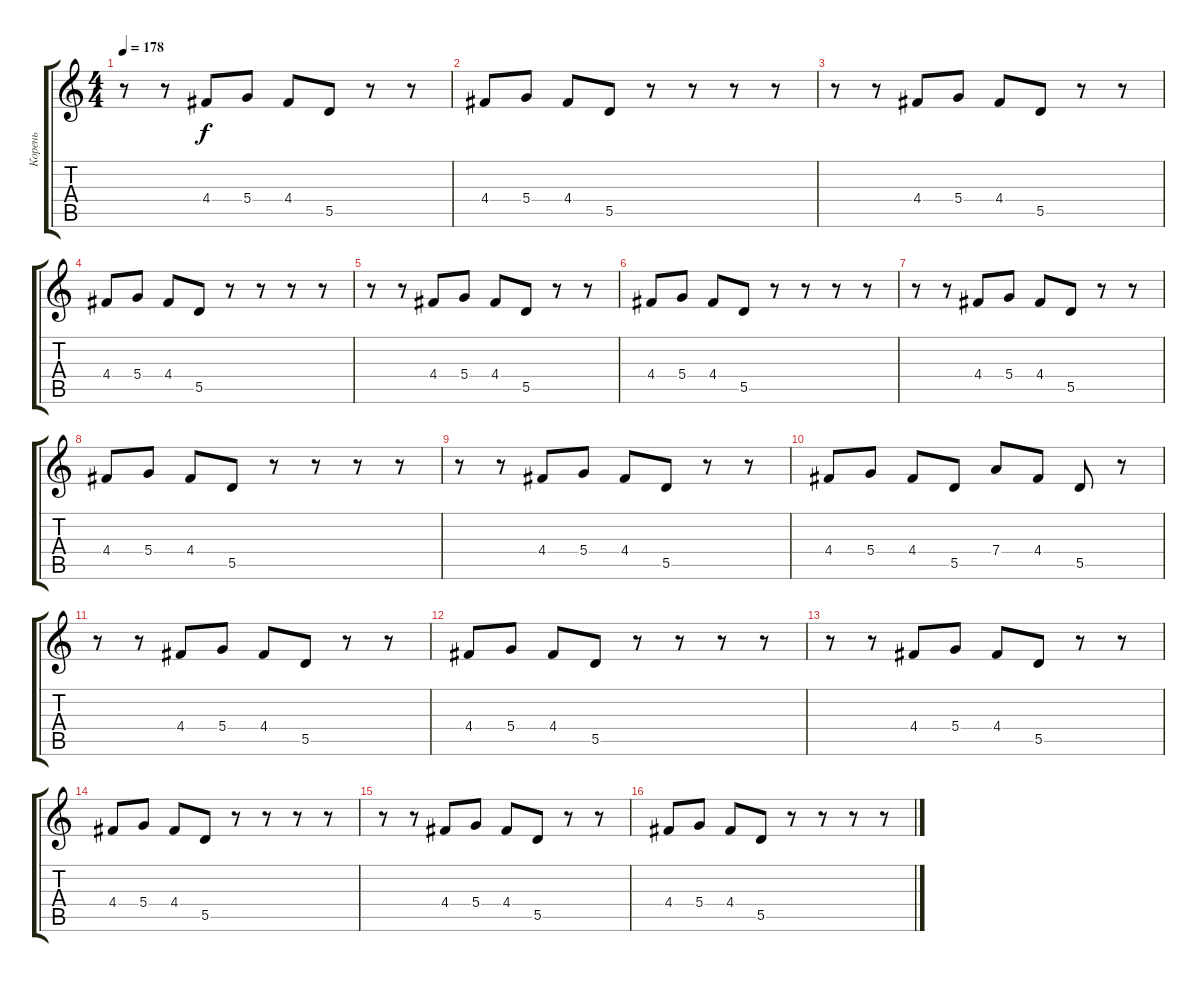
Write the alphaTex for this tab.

\track ("Корень" "Корень") {instrument electricguitarclean}
\staff {score tabs}
\tuning (E4 B3 G3 D3 A2 E2) {hide}
\ts (4 4)
\tempo 178
\clef g2
\ks c
r.8{dy f instrument electricguitarclean} r.8 4.4.8 5.4.8 4.4.8 5.5.8 r.8 r.8 |
4.4.8 5.4.8 4.4.8 5.5.8 r.8 r.8 r.8 r.8 |
r.8 r.8 4.4.8 5.4.8 4.4.8 5.5.8 r.8 r.8 |
4.4.8 5.4.8 4.4.8 5.5.8 r.8 r.8 r.8 r.8 |
r.8 r.8 4.4.8 5.4.8 4.4.8 5.5.8 r.8 r.8 |
4.4.8 5.4.8 4.4.8 5.5.8 r.8 r.8 r.8 r.8 |
r.8 r.8 4.4.8 5.4.8 4.4.8 5.5.8 r.8 r.8 |
4.4.8 5.4.8 4.4.8 5.5.8 r.8 r.8 r.8 r.8 |
r.8 r.8 4.4.8 5.4.8 4.4.8 5.5.8 r.8 r.8 |
4.4.8 5.4.8 4.4.8 5.5.8 7.4.8 4.4.8 5.5.8 r.8 |
r.8 r.8 4.4.8 5.4.8 4.4.8 5.5.8 r.8 r.8 |
4.4.8 5.4.8 4.4.8 5.5.8 r.8 r.8 r.8 r.8 |
r.8 r.8 4.4.8 5.4.8 4.4.8 5.5.8 r.8 r.8 |
4.4.8 5.4.8 4.4.8 5.5.8 r.8 r.8 r.8 r.8 |
r.8 r.8 4.4.8 5.4.8 4.4.8 5.5.8 r.8 r.8 |
4.4.8 5.4.8 4.4.8 5.5.8 r.8 r.8 r.8 r.8
